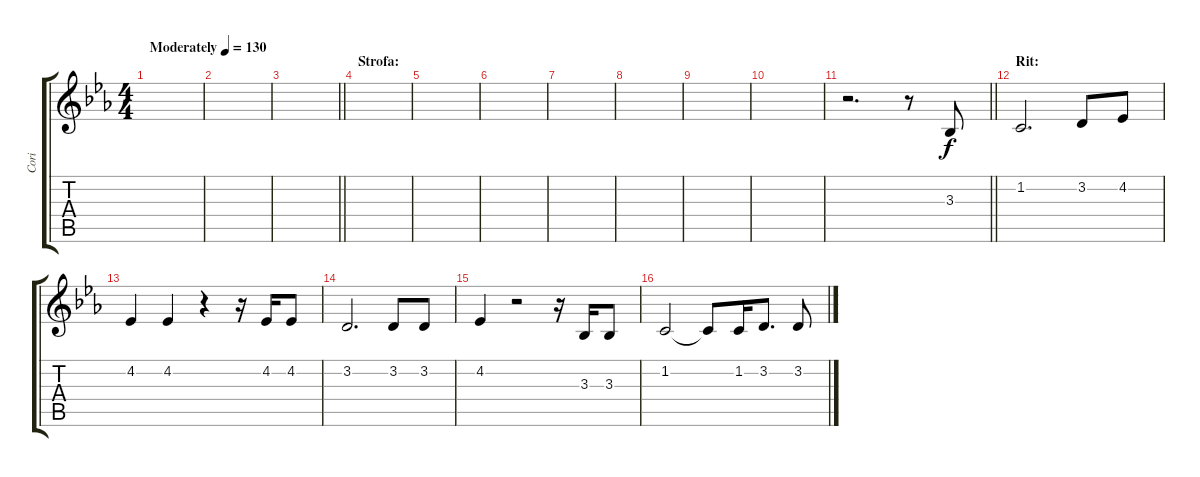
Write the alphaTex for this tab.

\track ("Cori" "Cori") {instrument clarinet}
\staff {score tabs}
\tuning (E4 B3 G3 D3 A2 E2) {hide}
\ts (4 4)
\tempo (130 "Moderately")
\clef g2
\ks eb
|
|
\barLineRight lightlight
|
\section ("" "Strofa:")
|
|
|
|
|
|
|
\barLineRight lightlight
r.2{d} r.8 3.3.8 |
\section ("" "Rit:")
1.2.2{d} 3.2.8 4.2.8 |
4.2.4 4.2.4 r.4 r.16 4.2.16 4.2.8 |
3.2.2{d} 3.2.8 3.2.8 |
4.2.4 r.2 r.16 3.3.16 3.3.8 |
1.2.2 1.2{t}.8 1.2.16 3.2.8{d} 3.2.8
